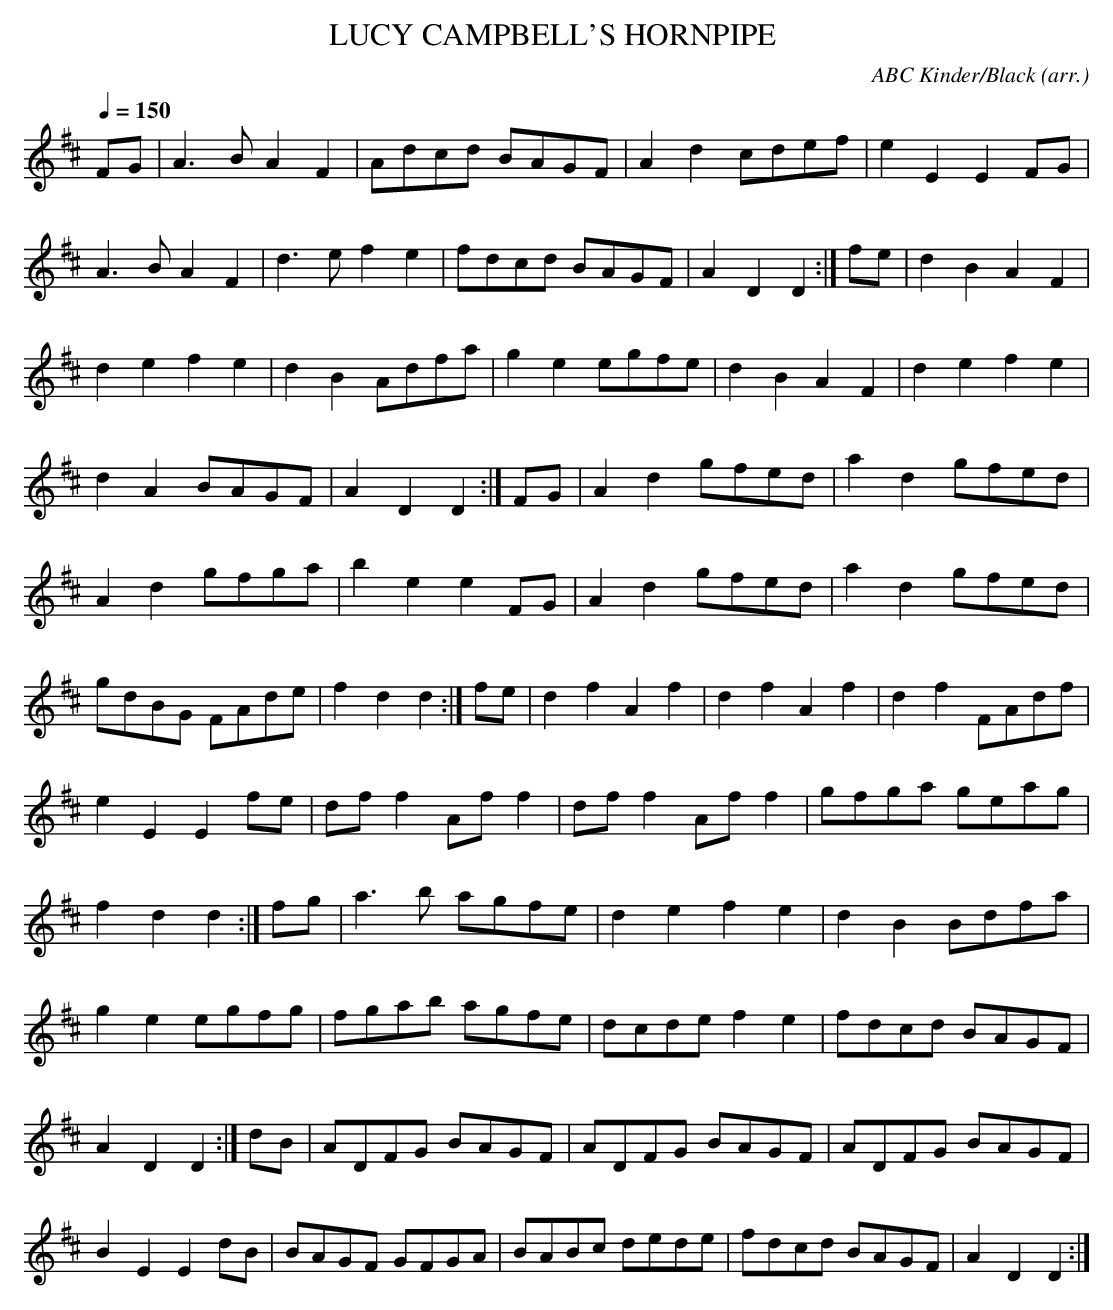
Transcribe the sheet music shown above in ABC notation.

X:1
T:LUCY CAMPBELL'S HORNPIPE \
C:ABC Kinder/Black (arr.)\
M:C\
L:1/8\
Q:1/4=150\
K:D\
FG|A3B A2F2|Adcd BAGF|A2d2 cdef|e2E2 E2FG|\
A3B A2F2|d3e f2e2|fdcd BAGF|A2D2 D2:|\
fe|d2B2 A2F2|d2e2 f2e2|d2B2 Adfa|g2e2 egfe|\
d2B2 A2F2|d2e2 f2e2|d2A2 BAGF|A2D2 D2:|\
FG|A2d2 gfed|a2d2 gfed|A2d2 gfga|b2e2 e2 FG|\
A2d2 gfed|a2d2 gfed|gdBG FAde|f2d2 d2:|\
fe|d2f2 A2f2|d2f2 A2f2|d2f2 FAdf|e2E2 E2 fe|\
dff2 Aff2|dff2 Aff2|gfga geag|f2d2 d2:|\
fg|a3b agfe|d2e2 f2e2|d2B2 Bdfa|g2e2 egfg|\
fgab agfe|dcde f2e2|fdcd BAGF|A2D2 D2:|\
dB|ADFG BAGF|ADFG BAGF|ADFG BAGF|B2E2 E2dB|\
BAGF GFGA|BABc dede|fdcd BAGF|A2D2 D2:|\
\
\
